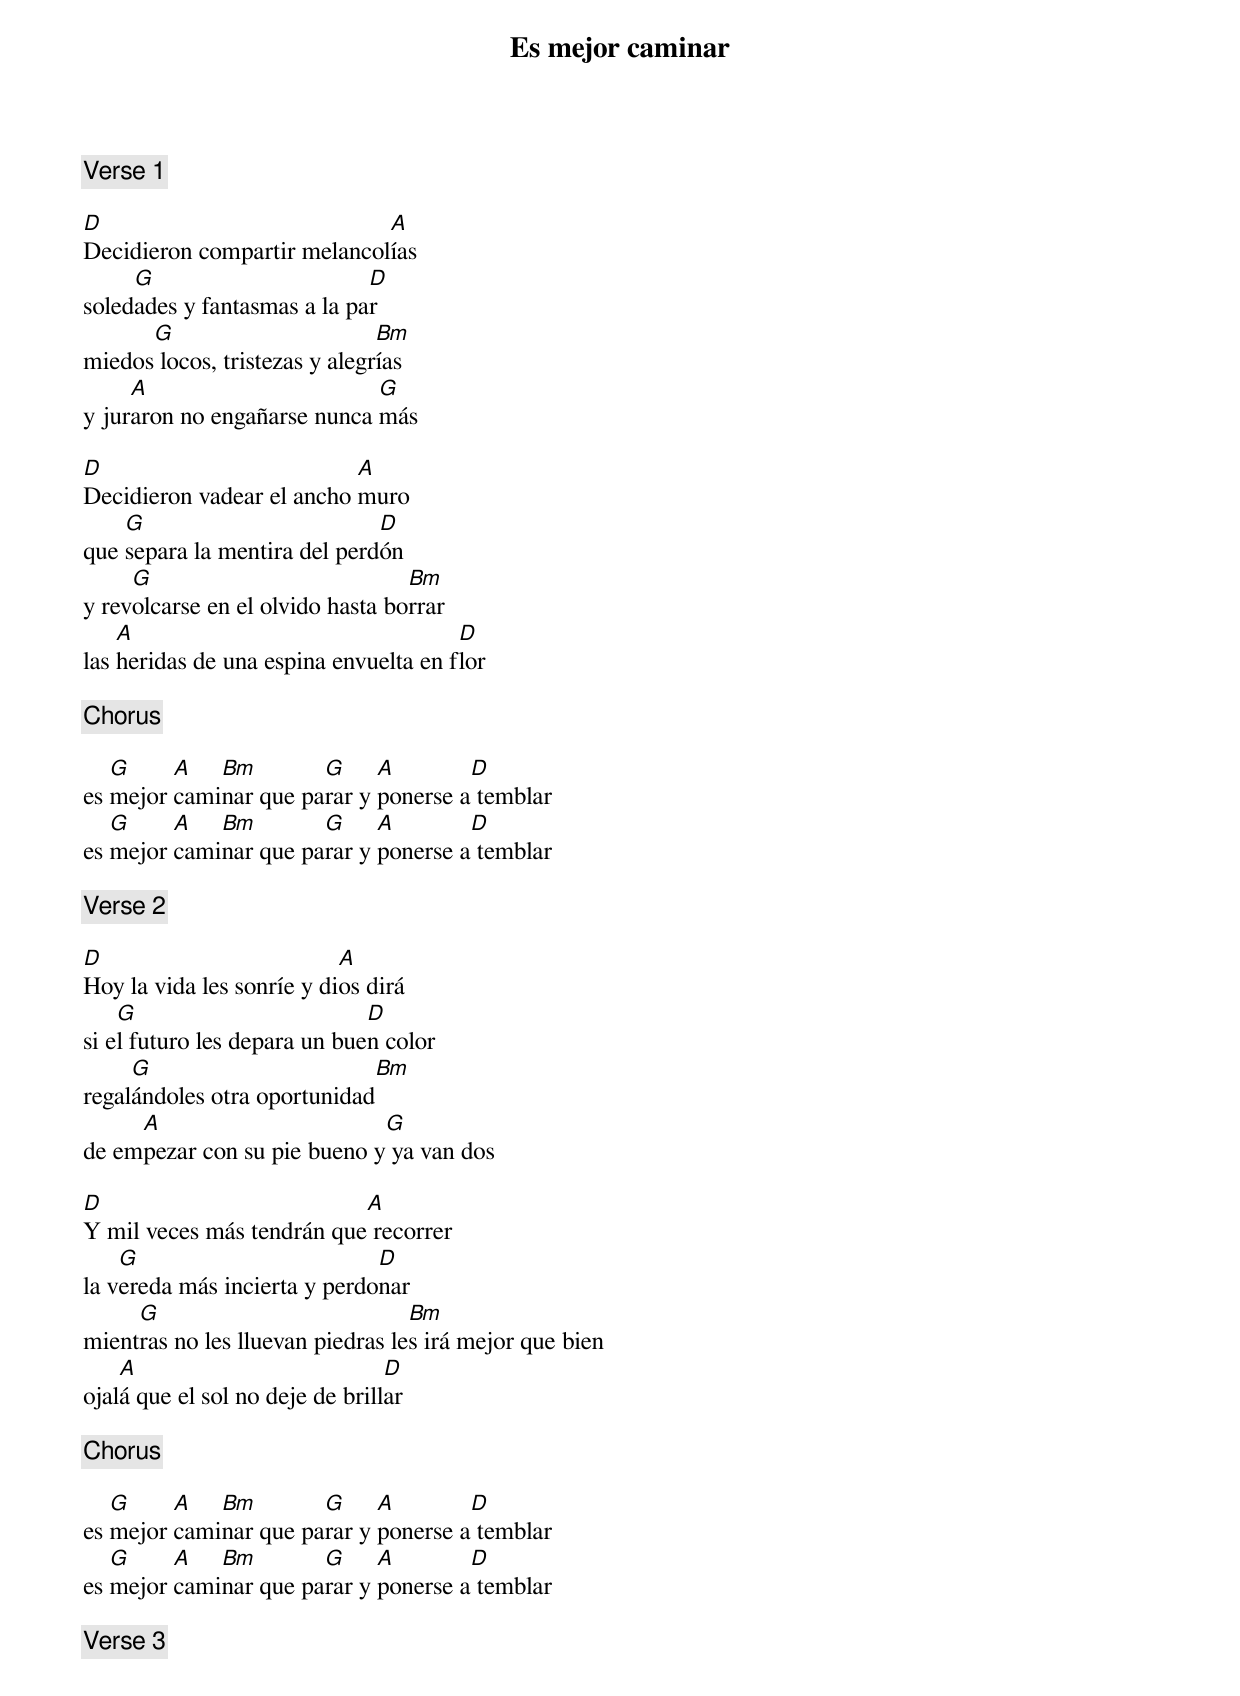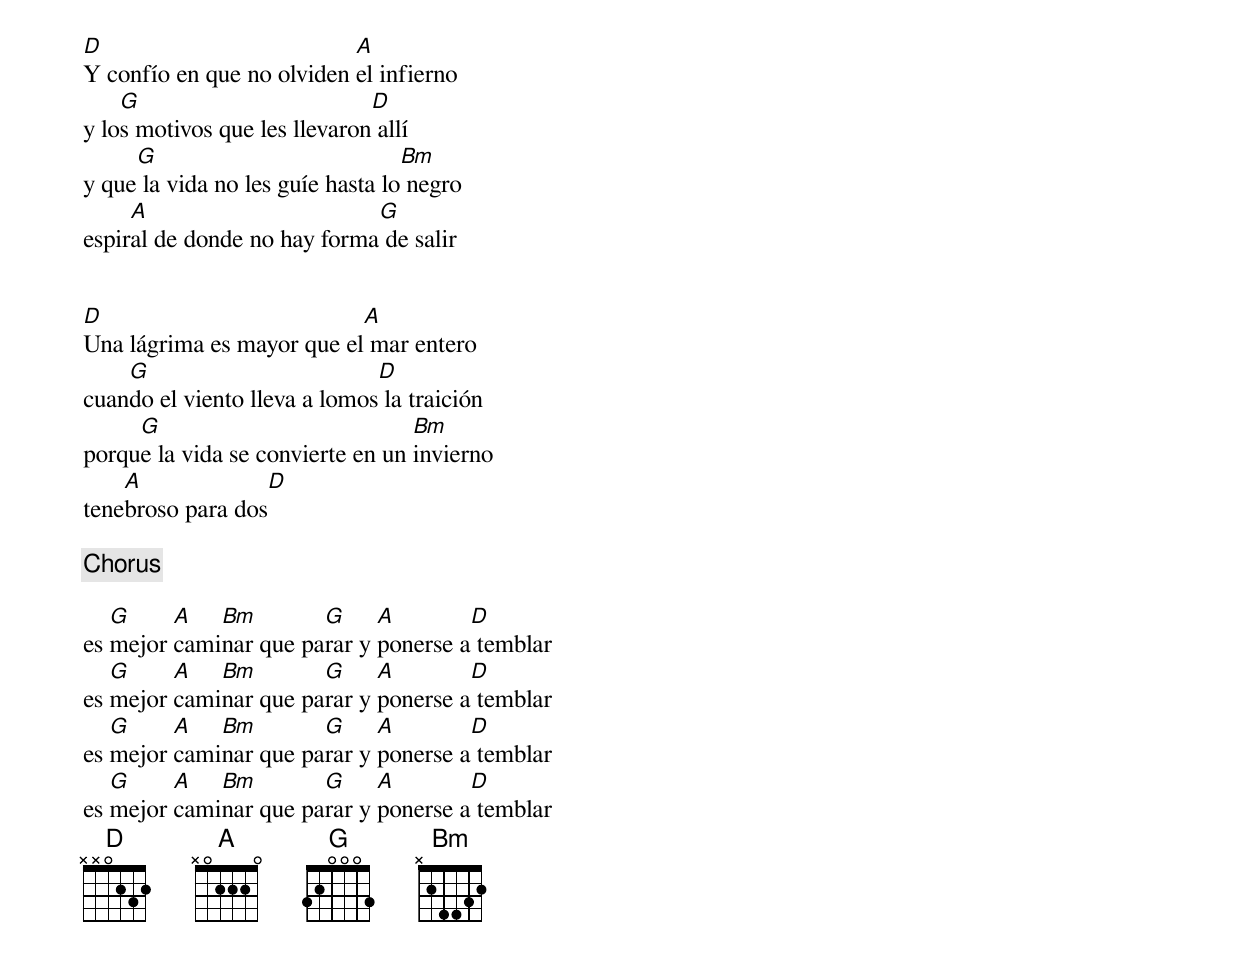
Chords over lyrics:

Es mejor caminar

[Verse 1]

D                            A
Decidieron compartir melancolías
     G                       D
soledades y fantasmas a la par
      G                        Bm
miedos locos, tristezas y alegrías
     A                       G
y juraron no engañarse nunca más

D                          A
Decidieron vadear el ancho muro
    G                         D
que separa la mentira del perdón
     G                            Bm
y revolcarse en el olvido hasta borrar
    A                                  D
las heridas de una espina envuelta en flor

[Chorus]

   G     A   Bm        G     A        D
es mejor caminar que parar y ponerse a temblar
   G     A   Bm        G     A        D
es mejor caminar que parar y ponerse a temblar

[Verse 2]

D                          A
Hoy la vida les sonríe y dios dirá
    G                         D
si el futuro les depara un buen color
     G                            Bm
regalándoles otra oportunidad
     A                       G
de empezar con su pie bueno y ya van dos

D                          A
Y mil veces más tendrán que recorrer
    G                         D
la vereda más incierta y perdonar
     G                            Bm
mientras no les lluevan piedras les irá mejor que bien
    A                            D
ojalá que el sol no deje de brillar

[Chorus]

   G     A   Bm        G     A        D
es mejor caminar que parar y ponerse a temblar
   G     A   Bm        G     A        D
es mejor caminar que parar y ponerse a temblar

[Verse 3]

D                          A
Y confío en que no olviden el infierno
    G                         D
y los motivos que les llevaron allí
     G                            Bm
y que la vida no les guíe hasta lo negro
     A                       G
espiral de donde no hay forma de salir


D                          A
Una lágrima es mayor que el mar entero
    G                         D
cuando el viento lleva a lomos la traición
     G                            Bm
porque la vida se convierte en un invierno
    A                            D
tenebroso para dos

[Chorus]

   G     A   Bm        G     A        D
es mejor caminar que parar y ponerse a temblar
   G     A   Bm        G     A        D
es mejor caminar que parar y ponerse a temblar
   G     A   Bm        G     A        D
es mejor caminar que parar y ponerse a temblar
   G     A   Bm        G     A        D
es mejor caminar que parar y ponerse a temblar
